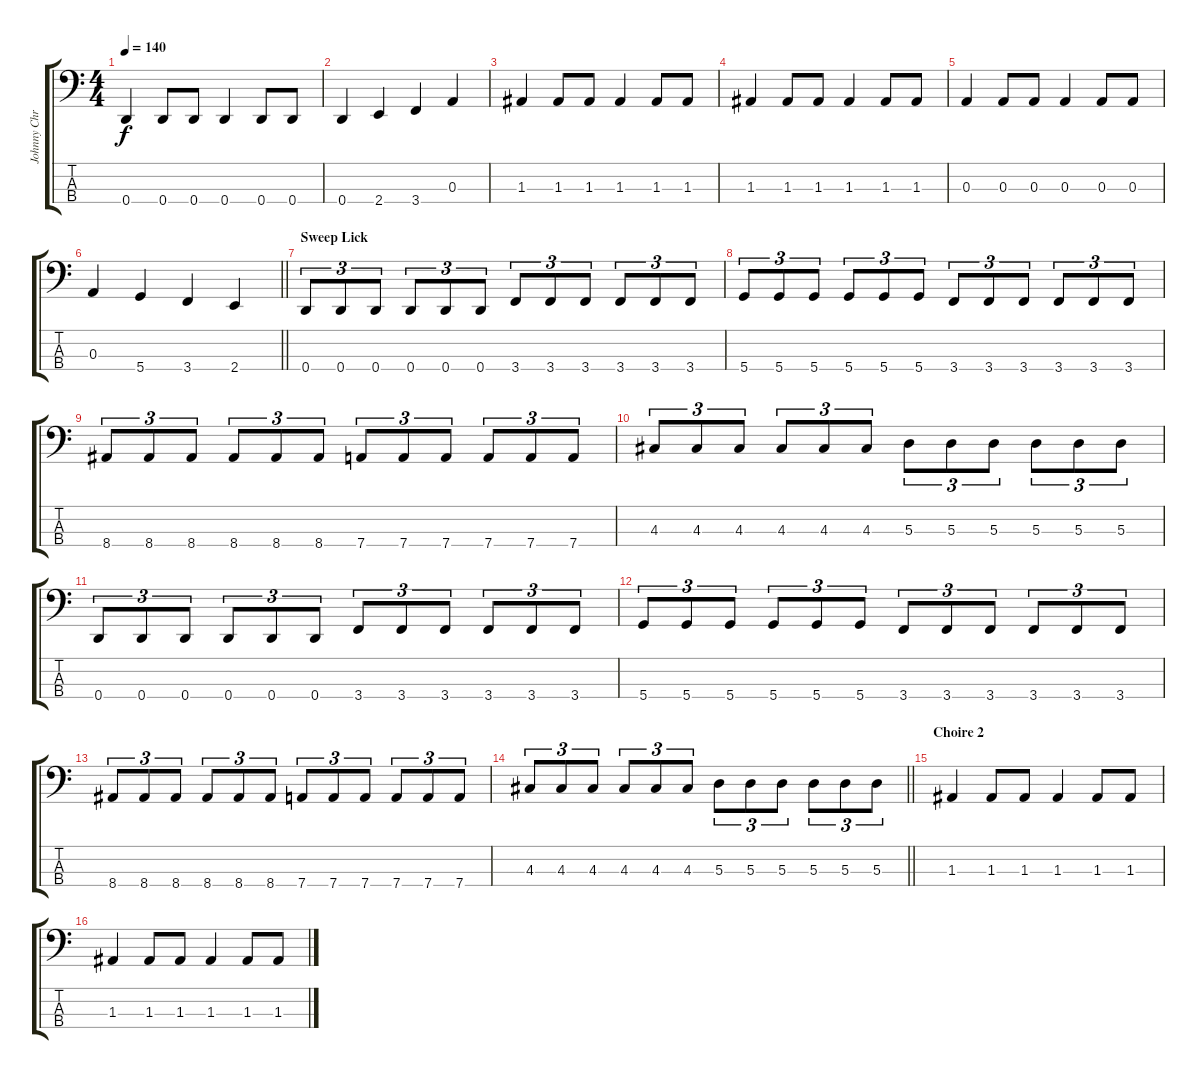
\track ("Johnny Christ" "Johnny Chr") {instrument electricbassfinger}
\staff {score tabs}
\tuning (G2 D2 A1 D1) {hide}
\ts (4 4)
\tempo 140
\clef f4
\ks c
0.4.4{dy f} 0.4.8 0.4.8 0.4.4 0.4.8 0.4.8 |
0.4.4 2.4.4 3.4.4 0.3.4 |
1.3.4 1.3.8 1.3.8 1.3.4 1.3.8 1.3.8 |
1.3.4 1.3.8 1.3.8 1.3.4 1.3.8 1.3.8 |
0.3.4 0.3.8 0.3.8 0.3.4 0.3.8 0.3.8 |
\barLineRight lightlight
0.3.4 5.4.4 3.4.4 2.4.4 |
\section ("" "Sweep Lick")
0.4.8{tu (3 2)} 0.4.8{tu (3 2)} 0.4.8{tu (3 2)} 0.4.8{tu (3 2)} 0.4.8{tu (3 2)} 0.4.8{tu (3 2)} 3.4.8{tu (3 2)} 3.4.8{tu (3 2)} 3.4.8{tu (3 2)} 3.4.8{tu (3 2)} 3.4.8{tu (3 2)} 3.4.8{tu (3 2)} |
5.4.8{tu (3 2)} 5.4.8{tu (3 2)} 5.4.8{tu (3 2)} 5.4.8{tu (3 2)} 5.4.8{tu (3 2)} 5.4.8{tu (3 2)} 3.4.8{tu (3 2)} 3.4.8{tu (3 2)} 3.4.8{tu (3 2)} 3.4.8{tu (3 2)} 3.4.8{tu (3 2)} 3.4.8{tu (3 2)} |
8.4.8{tu (3 2)} 8.4.8{tu (3 2)} 8.4.8{tu (3 2)} 8.4.8{tu (3 2)} 8.4.8{tu (3 2)} 8.4.8{tu (3 2)} 7.4.8{tu (3 2)} 7.4.8{tu (3 2)} 7.4.8{tu (3 2)} 7.4.8{tu (3 2)} 7.4.8{tu (3 2)} 7.4.8{tu (3 2)} |
4.3.8{tu (3 2)} 4.3.8{tu (3 2)} 4.3.8{tu (3 2)} 4.3.8{tu (3 2)} 4.3.8{tu (3 2)} 4.3.8{tu (3 2)} 5.3.8{tu (3 2)} 5.3.8{tu (3 2)} 5.3.8{tu (3 2)} 5.3.8{tu (3 2)} 5.3.8{tu (3 2)} 5.3.8{tu (3 2)} |
0.4.8{tu (3 2)} 0.4.8{tu (3 2)} 0.4.8{tu (3 2)} 0.4.8{tu (3 2)} 0.4.8{tu (3 2)} 0.4.8{tu (3 2)} 3.4.8{tu (3 2)} 3.4.8{tu (3 2)} 3.4.8{tu (3 2)} 3.4.8{tu (3 2)} 3.4.8{tu (3 2)} 3.4.8{tu (3 2)} |
5.4.8{tu (3 2)} 5.4.8{tu (3 2)} 5.4.8{tu (3 2)} 5.4.8{tu (3 2)} 5.4.8{tu (3 2)} 5.4.8{tu (3 2)} 3.4.8{tu (3 2)} 3.4.8{tu (3 2)} 3.4.8{tu (3 2)} 3.4.8{tu (3 2)} 3.4.8{tu (3 2)} 3.4.8{tu (3 2)} |
8.4.8{tu (3 2)} 8.4.8{tu (3 2)} 8.4.8{tu (3 2)} 8.4.8{tu (3 2)} 8.4.8{tu (3 2)} 8.4.8{tu (3 2)} 7.4.8{tu (3 2)} 7.4.8{tu (3 2)} 7.4.8{tu (3 2)} 7.4.8{tu (3 2)} 7.4.8{tu (3 2)} 7.4.8{tu (3 2)} |
\barLineRight lightlight
4.3.8{tu (3 2)} 4.3.8{tu (3 2)} 4.3.8{tu (3 2)} 4.3.8{tu (3 2)} 4.3.8{tu (3 2)} 4.3.8{tu (3 2)} 5.3.8{tu (3 2)} 5.3.8{tu (3 2)} 5.3.8{tu (3 2)} 5.3.8{tu (3 2)} 5.3.8{tu (3 2)} 5.3.8{tu (3 2)} |
\section ("" "Choire 2")
1.3.4 1.3.8 1.3.8 1.3.4 1.3.8 1.3.8 |
1.3.4 1.3.8 1.3.8 1.3.4 1.3.8 1.3.8
